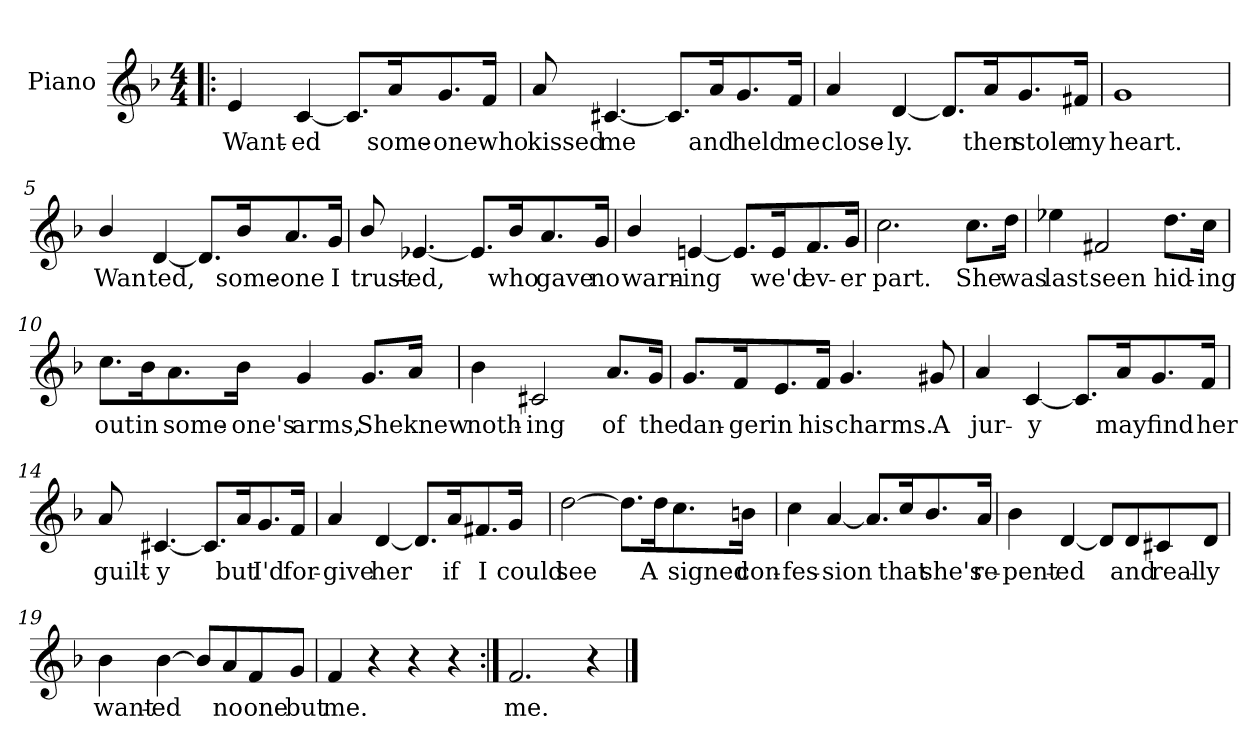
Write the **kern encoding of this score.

**kern	**text
*part1	*part1
*staff1	*staff1
*I"Piano	*
*I'Pno.	*
*clefG2	*
*k[b-]	*
*F:	*
*M4/4	*
=1!|:	=1!|:
4e/	Want-
[4c/	-ed
8.c/L]	.
16a/K	some-
8.g/	-one
16f/Jk	who
=2	=2
8a/	kissed
[4.c#X/	me
8.c#/L]	.
16a/K	and
8.g/	held
16f/Jk	me
!!LO:LB:g=z
=3	=3
4a/	close-
[4d/	-ly.
8.d/L]	.
16a/K	then
8.g/	stole
16f#X/Jk	my
=4	=4
1g	heart.
=5	=5
4b-/	Wan
[4d/	ted,
8.d/L]	.
16b-/K	some-
8.a/	-one
16g/Jk	I
!!LO:LB:g=z
=6	=6
8b-/	trust-
[4.e-X/	-ed,
8.e-/L]	.
16b-/K	who
8.a/	gave
16g/Jk	no
=7	=7
4b-/	warn-
[4en/	-ing
8.e/L]	.
16e/K	we'd
8.f/	ev-
16g/Jk	-er
!!LO:LB:g=z
=8	=8
2.cc\	part.
8.cc\L	She
16dd\Jk	was
=9	=9
4ee-X\	last
2f#X/	seen
8.dd\L	hid-
16cc\Jk	-ing
=10	=10
8.cc\L	out
16b-\K	in
8.a\	some-
16b-\Jk	-one's
4g/	arms,
8.g/L	She
16a/Jk	knew
!!LO:LB:g=z
=11	=11
4b-\	noth-
2c#X/	-ing
8.a/L	of
16g/Jk	the
=12	=12
8.g/L	dan-
16f/K	-ger
8.e/	in
16f/Jk	his
4.g/	charms.
8g#X/	A
=13	=13
4a/	jur-
[4c/	-y
8.c/L]	.
16a/K	may
8.g/	find
16f/Jk	her
!!LO:LB:g=z
=14	=14
8a/	guilt-
[4.c#X/	-y
8.c#/L]	.
16a/K	but
8.g/	I'd
16f/Jk	for-
=15	=15
4a/	-give
[4d/	her
8.d/L]	.
16a/K	if
8.f#X/	I
16g/Jk	could
!!LO:LB:g=z
=16	=16
[2dd\	see
8.dd\L]	.
16dd\K	A
8.cc\	signed
16bn\Jk	con-
=17	=17
4cc\	-fes-
[4a/	-sion
8.a/L]	.
16cc/K	that
8.b-/	she's
16a/Jk	re-
=18	=18
4b-\	-pent-
[4d/	-ed
8d/L]	.
8d/	and
8c#X/	real-
8d/J	-ly
!!LO:LB:g=z
=19	=19
4b-\	want-
[4b-\	-ed
8b-/L]	.
8a/	no
8f/	one
8g/J	but
=20	=20
4f/	me.
4r	.
4r	.
4r	.
=21:|!	=21:|!
2.f/	me.
4r	.
==	==
*-	*-
